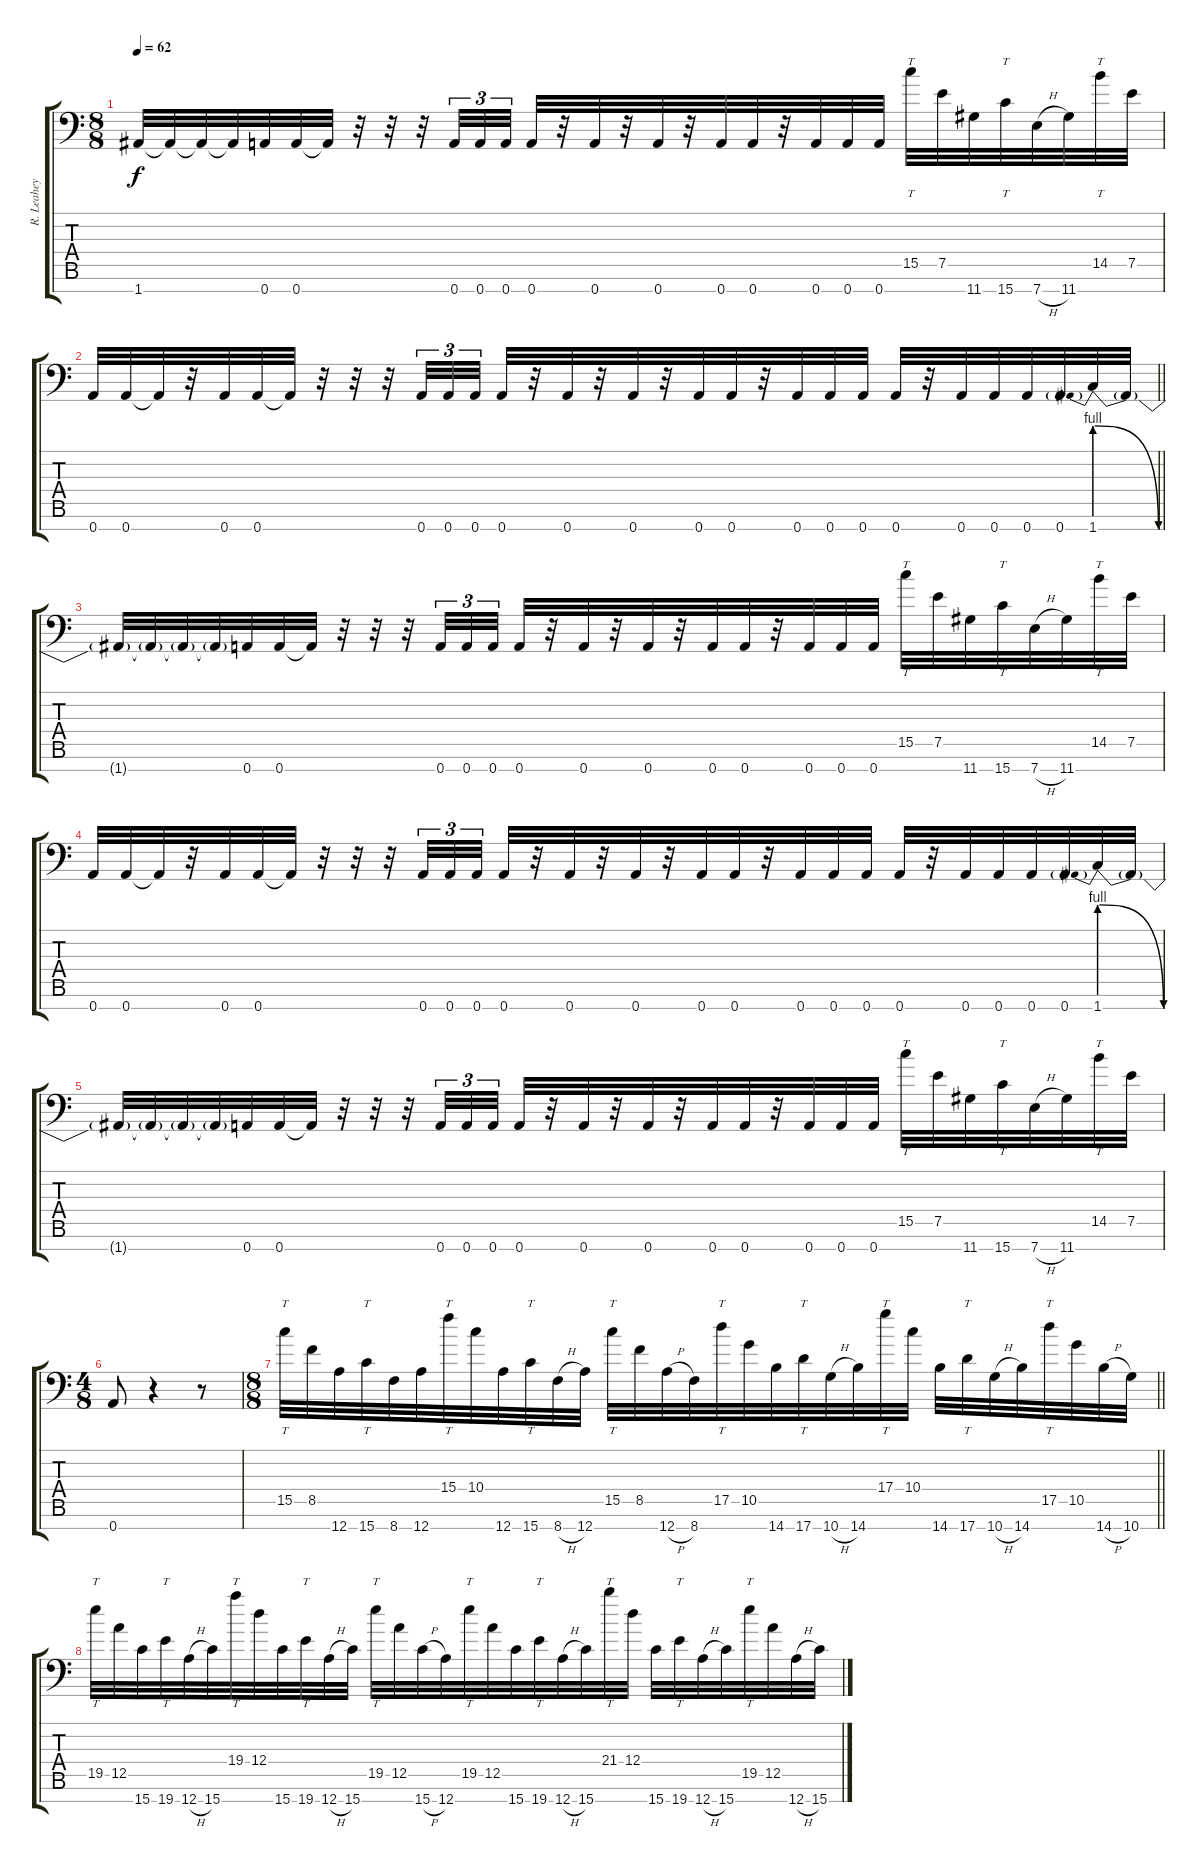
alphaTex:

\track ("R. Leahey" "R. Leahey") {instrument distortionguitar}
\staff {score tabs}
\tuning (E4 B3 Gb3 D3 A2 E2 A1) {hide}
\ts (8 8)
\tempo 62
\clef f4
\ks aminor
1.7{t}.32{dy f} 1.7{t}.32 1.7{t}.32 1.7{t}.32 0.7.32 0.7.32 0.7{t}.32 r.32 r.32 r.32 0.7.32{tu (3 2)} 0.7.32{tu (3 2)} 0.7.32{tu (3 2)} 0.7.32 r.32 0.7.32 r.32 0.7.32 r.32 0.7.32 0.7.32 r.32 0.7.32 0.7.32 0.7.32 15.5.32{tt} 7.5.32 11.7.32 15.7.32{tt} 7.7{h}.32 11.7.32 14.5.32{tt} 7.5.32 |
\barLineRight lightlight
0.7.32 0.7.32 0.7{t}.32 r.32 0.7.32 0.7.32 0.7{t}.32 r.32 r.32 r.32 0.7.32{tu (3 2)} 0.7.32{tu (3 2)} 0.7.32{tu (3 2)} 0.7.32 r.32 0.7.32 r.32 0.7.32 r.32 0.7.32 0.7.32 r.32 0.7.32 0.7.32 0.7.32 0.7.32 r.32 0.7.32 0.7.32 0.7.32 0.7.32 1.7{be (prebendrelease 0 4 60 0)}.32 1.7{t}.32 |
1.7{t}.32 1.7{t}.32 1.7{t}.32 1.7{t}.32 0.7.32 0.7.32 0.7{t}.32 r.32 r.32 r.32 0.7.32{tu (3 2)} 0.7.32{tu (3 2)} 0.7.32{tu (3 2)} 0.7.32 r.32 0.7.32 r.32 0.7.32 r.32 0.7.32 0.7.32 r.32 0.7.32 0.7.32 0.7.32 15.5.32{tt} 7.5.32 11.7.32 15.7.32{tt} 7.7{h}.32 11.7.32 14.5.32{tt} 7.5.32 |
0.7.32 0.7.32 0.7{t}.32 r.32 0.7.32 0.7.32 0.7{t}.32 r.32 r.32 r.32 0.7.32{tu (3 2)} 0.7.32{tu (3 2)} 0.7.32{tu (3 2)} 0.7.32 r.32 0.7.32 r.32 0.7.32 r.32 0.7.32 0.7.32 r.32 0.7.32 0.7.32 0.7.32 0.7.32 r.32 0.7.32 0.7.32 0.7.32 0.7.32 1.7{be (prebendrelease 0 4 60 0)}.32 1.7{t}.32 |
1.7{t}.32 1.7{t}.32 1.7{t}.32 1.7{t}.32 0.7.32 0.7.32 0.7{t}.32 r.32 r.32 r.32 0.7.32{tu (3 2)} 0.7.32{tu (3 2)} 0.7.32{tu (3 2)} 0.7.32 r.32 0.7.32 r.32 0.7.32 r.32 0.7.32 0.7.32 r.32 0.7.32 0.7.32 0.7.32 15.5.32{tt} 7.5.32 11.7.32 15.7.32{tt} 7.7{h}.32 11.7.32 14.5.32{tt} 7.5.32 |
\ts (4 8)
0.7.8 r.4 r.8 |
\ts (8 8)
\barLineRight lightlight
15.5.32{tt volume 15 balance 8} 8.5.32 12.7.32 15.7.32{tt} 8.7.32 12.7.32 15.4.32{tt} 10.4.32 12.7.32 15.7.32{tt} 8.7{h}.32 12.7.32 15.5.32{tt} 8.5.32 12.7{h}.32 8.7.32 17.5.32{tt} 10.5.32 14.7.32 17.7.32{tt} 10.7{h}.32 14.7.32 17.4.32{tt} 10.4.32 14.7.32 17.7.32{tt} 10.7{h}.32 14.7.32 17.5.32{tt} 10.5.32 14.7{h}.32 10.7.32 |
19.5.32{tt} 12.5.32 15.7.32 19.7.32{tt} 12.7{h}.32 15.7.32 19.4.32{tt} 12.4.32 15.7.32 19.7.32{tt} 12.7{h}.32 15.7.32 19.5.32{tt} 12.5.32 15.7{h}.32 12.7.32 19.5.32{tt} 12.5.32 15.7.32 19.7.32{tt} 12.7{h}.32 15.7.32 21.4.32{tt} 12.4.32 15.7.32 19.7.32{tt} 12.7{h}.32 15.7.32 19.5.32{tt} 12.5.32 12.7{h}.32 15.7.32
